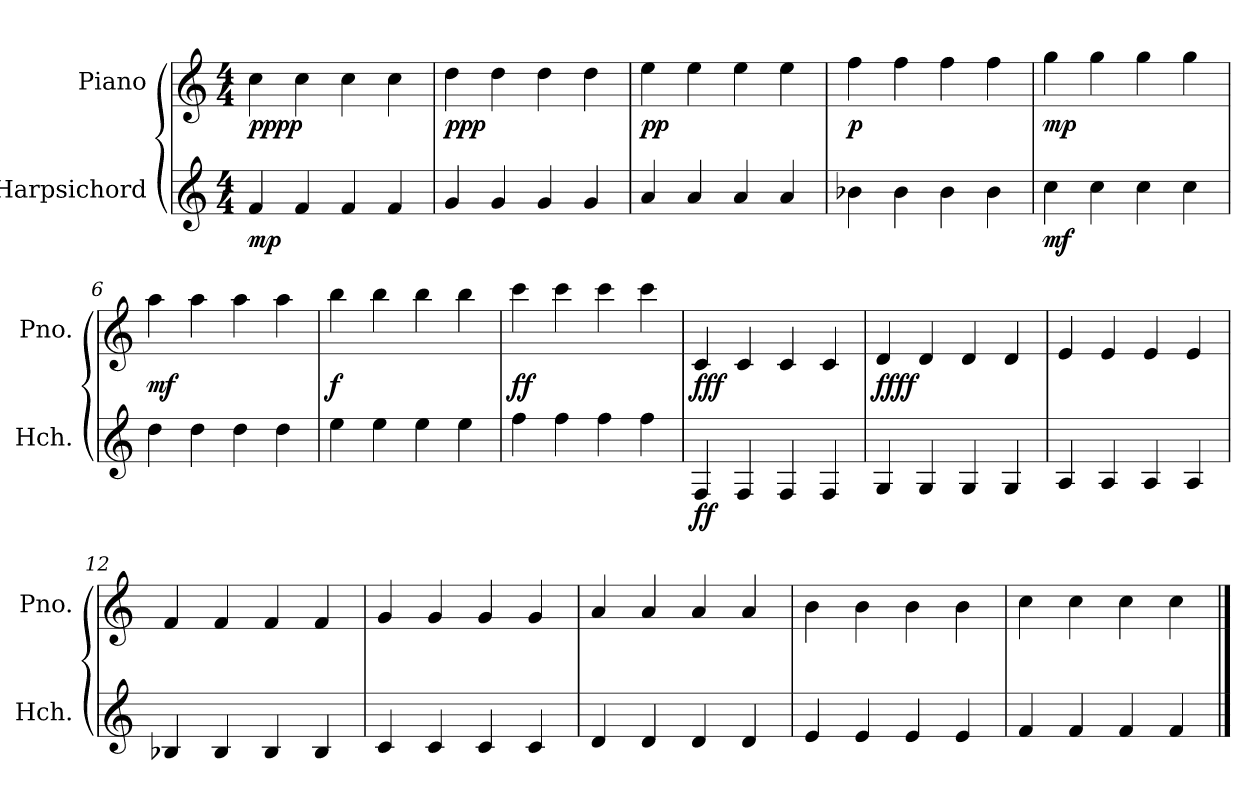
**kern	**dynam	**kern	**dynam
*part2	*part2	*part1	*part1
*staff2	*staff2	*staff1	*staff1
*I"Harpsichord	*	*I"Piano	*
*I'Hch.	*	*I'Pno.	*
*clefG2	*	*clefG2	*
*k[]	*	*k[]	*
*M4/4	*	*M4/4	*
=1	=1	=1	=1
!	!LO:DY:b	!	!LO:DY:b
4f/	mp	4cc\	pppp
4f/	.	4cc\	.
4f/	.	4cc\	.
4f/	.	4cc\	.
=2	=2	=2	=2
!	!	!	!LO:DY:b
4g/	.	4dd\	ppp
4g/	.	4dd\	.
4g/	.	4dd\	.
4g/	.	4dd\	.
=3	=3	=3	=3
!	!	!	!LO:DY:b
4a/	.	4ee\	pp
4a/	.	4ee\	.
4a/	.	4ee\	.
4a/	.	4ee\	.
=4	=4	=4	=4
!	!	!	!LO:DY:b
4b-X\	.	4ff\	p
4b-\	.	4ff\	.
4b-\	.	4ff\	.
4b-\	.	4ff\	.
=5	=5	=5	=5
!	!LO:DY:b	!	!LO:DY:b
4cc\	mf	4gg\	mp
4cc\	.	4gg\	.
4cc\	.	4gg\	.
4cc\	.	4gg\	.
=6	=6	=6	=6
!	!	!	!LO:DY:b
4dd\	.	4aa\	mf
4dd\	.	4aa\	.
4dd\	.	4aa\	.
4dd\	.	4aa\	.
=7	=7	=7	=7
!	!	!	!LO:DY:b
4ee\	.	4bb\	f
4ee\	.	4bb\	.
4ee\	.	4bb\	.
4ee\	.	4bb\	.
=8	=8	=8	=8
!	!	!	!LO:DY:b
4ff\	.	4ccc\	ff
4ff\	.	4ccc\	.
4ff\	.	4ccc\	.
4ff\	.	4ccc\	.
=9	=9	=9	=9
!	!LO:DY:b	!	!LO:DY:b
4F/	ff	4c/	fff
4F/	.	4c/	.
4F/	.	4c/	.
4F/	.	4c/	.
=10	=10	=10	=10
!	!	!	!LO:DY:b
4G/	.	4d/	ffff
4G/	.	4d/	.
4G/	.	4d/	.
4G/	.	4d/	.
=11	=11	=11	=11
4A/	.	4e/	.
4A/	.	4e/	.
4A/	.	4e/	.
4A/	.	4e/	.
=12	=12	=12	=12
4B-X/	.	4f/	.
4B-/	.	4f/	.
4B-/	.	4f/	.
4B-/	.	4f/	.
=13	=13	=13	=13
4c/	.	4g/	.
4c/	.	4g/	.
4c/	.	4g/	.
4c/	.	4g/	.
=14	=14	=14	=14
4d/	.	4a/	.
4d/	.	4a/	.
4d/	.	4a/	.
4d/	.	4a/	.
=15	=15	=15	=15
4e/	.	4b\	.
4e/	.	4b\	.
4e/	.	4b\	.
4e/	.	4b\	.
=16	=16	=16	=16
4f/	.	4cc\	.
4f/	.	4cc\	.
4f/	.	4cc\	.
4f/	.	4cc\	.
==	==	==	==
*-	*-	*-	*-
